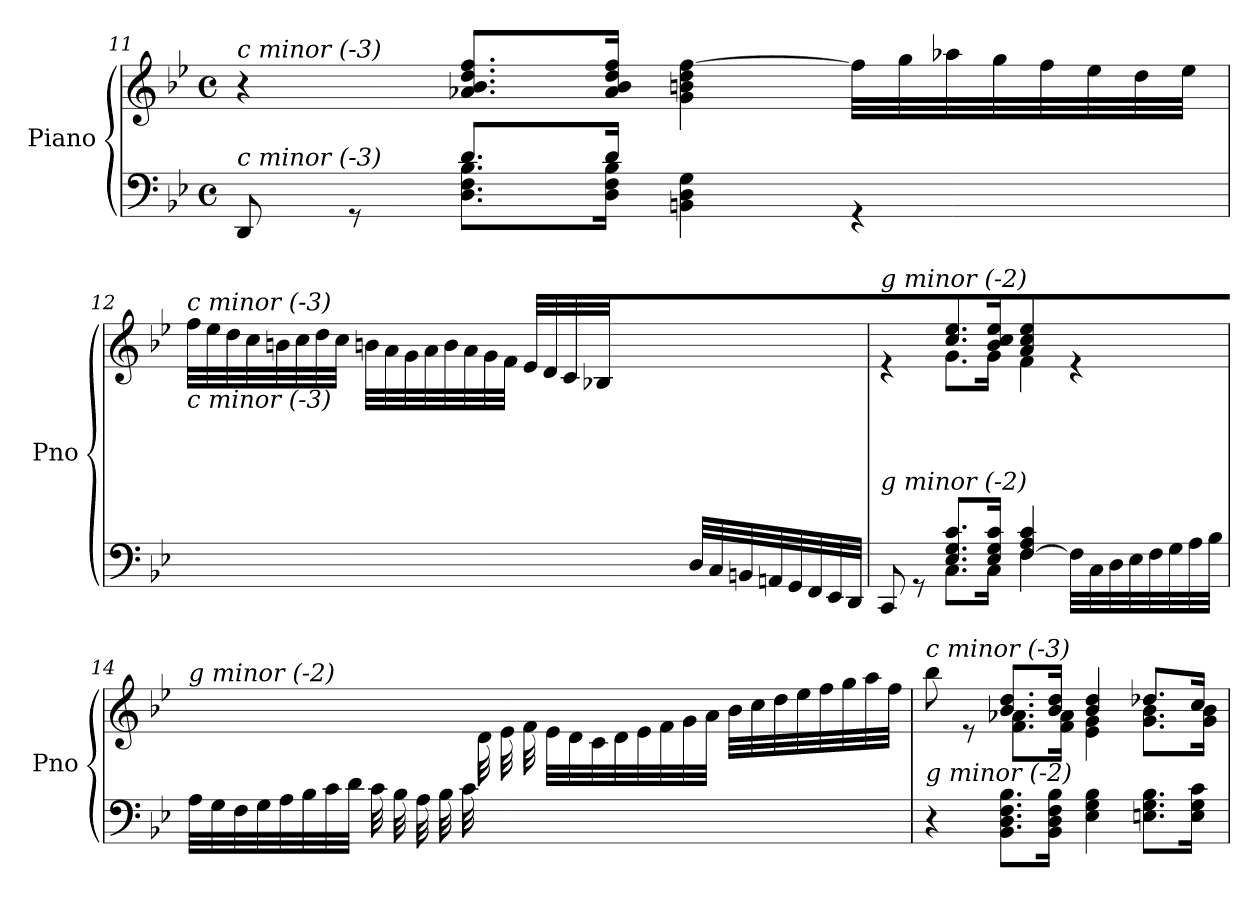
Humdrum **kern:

**kern	**kern
*part1	*part1
*staff2	*staff1
*I"Piano	*
*I'Pno	*
*clefF4	*clefG2
*k[b-e-]	*k[b-e-]
*M4/4	*M4/4
*met(c)	*met(c)
=11	=11
*^	*^
!	!	!LO:TX:i:t=c minor (-3)	!
!LO:TX:i:t=c minor (-3)	!	!	!
8DD/	4ryy	4r	4ryy
8rGG	.	.	.
8.d/L	8.D\ 8.F\ 8.B-\L	8.a-X/ 8.b-/ 8.dd/ 8.ff/L	4ryy
16d/Jk	16D\ 16F\ 16B-\Jk	16a-/ 16b-/ 16dd/ 16ff/Jk	.
4BBn\ 4D\ 4G\	2ryy	4g\ 4bn\ 4dd\ [4ff\	2ryy
4rGG	.	32ff\LLL]	.
.	.	32gg\	.
.	.	32aa-X\	.
.	.	32gg\	.
.	.	32ff\	.
.	.	32ee-\	.
.	.	32dd\	.
.	.	32ee-\JJJ	.
*	*	*v	*v
!!LO:LB:g=z
=12	=12	=12
!	!	!LO:TX:i:t=c minor (-3)
!LO:TX:i:t=c minor (-3)	!	!
2ryy	2.ryy	32ff\LLL
.	.	32ee-\
.	.	32dd\
.	.	32cc\
.	.	32bn\
.	.	32cc\
.	.	32dd\
.	.	32cc\JJJ
.	.	32bn\LLL
.	.	32a\
.	.	32g\
.	.	32a\
.	.	32b\
.	.	32a\
.	.	32g\
.	.	32f\JJJ
8ryy	.	32e-/LLL
.	.	32d/
.	.	32c/
.	.	32B-X/
32A-X/	.	8ryy
32G/	.	.
32F/	.	.
32E-/JJJ	.	.
4ryy	32D/LLL	4ryy
.	32C/	.
.	32BBn/	.
.	32AAn/	.
.	32GG/	.
.	32FF/	.
.	32EE-/	.
.	32DD/JJJ	.
=13	=13	=13
*	*^	*^
*	*	*	*	*^
!	!	!	!LO:TX:i:t=g minor (-2)	!	!
!LO:TX:i:t=g minor (-2)	!	!	!	!	!
4ryy	8CC/	4ryy	4re	4ryy	4ryy
.	8rGG	.	.	.	.
2ryy	8.E-/ 8.G/ 8.c/L	8.C\L	8.cc/ 8.ee-/L	8.g\L	2.ryy
.	16E-/ 16G/ 16c/Jk	16C\Jk	16b-/ 16cc/ 16ee-/Jk	16g\Jk	.
.	4F/ 4A/ 4c/	[4F\	4a/ 4cc/ 4ee-/	4f\	.
4ryy	4ryy	32F\LLL]	4re	4ryy	.
.	.	32C\	.	.	.
.	.	32D\	.	.	.
.	.	32E-\	.	.	.
.	.	32F\	.	.	.
.	.	32G\	.	.	.
.	.	32A\	.	.	.
.	.	32B-\JJJ	.	.	.
*	*	*	*	*v	*v
!!LO:LB:g=z
=14	=14	=14	=14	=14
!	!	!	!LO:TX:i:t=g minor (-2)	!
!LO:TX:i:t=g minor (-2)	!	!	!	!
*v	*v	*v	*	*
32A\LLL	2ryy	4ryy
32G\	.	.
32F\	.	.
32G\	.	.
32A\	.	.
32B-\	.	.
32c\	.	.
32d\JJJ	.	.
32c\LLL	.	8ryy
32B-\	.	.
32A\	.	.
32B-\	.	.
32c\	.	32ryy
16.ryy	.	32d\
.	.	32e-\
.	.	32f\JJJ
2ryy	32e-\LLL	2ryy
.	32d\	.
.	32c\	.
.	32d\	.
.	32e-\	.
.	32f\	.
.	32g\	.
.	32a\JJJ	.
.	32b-\LLL	.
.	32cc\	.
.	32dd\	.
.	32ee-\	.
.	32ff\	.
.	32gg\	.
.	32aa\	.
.	32ff\JJJ	.
=15	=15	=15
*^	*	*
!	!	!LO:TX:i:t=c minor (-3)	!
!LO:TX:i:t=g minor (-2)	!	!	!
4ryy	4r	8bb-\	4ryy
.	.	8re	.
2.ryy	8.BB-\ 8.D\ 8.F\ 8.B-\L	8.b-/ 8.dd/L	8.f\ 8.a-X\L
.	16BB-\ 16D\ 16F\ 16B-\Jk	16b-/ 16dd/Jk	16f\ 16a-\Jk
.	4E-\ 4G\ 4B-\	4b-/ 4dd/	4e-\ 4g\
.	8.En\ 8.G\ 8.B-\L	8.dd-X/L	8.g\ 8.b-\L
.	16E\ 16G\ 16c\Jk	16cc/Jk	16g\ 16b-\Jk
*v	*v	*	*
*	*v	*v
=	=
*-	*-
